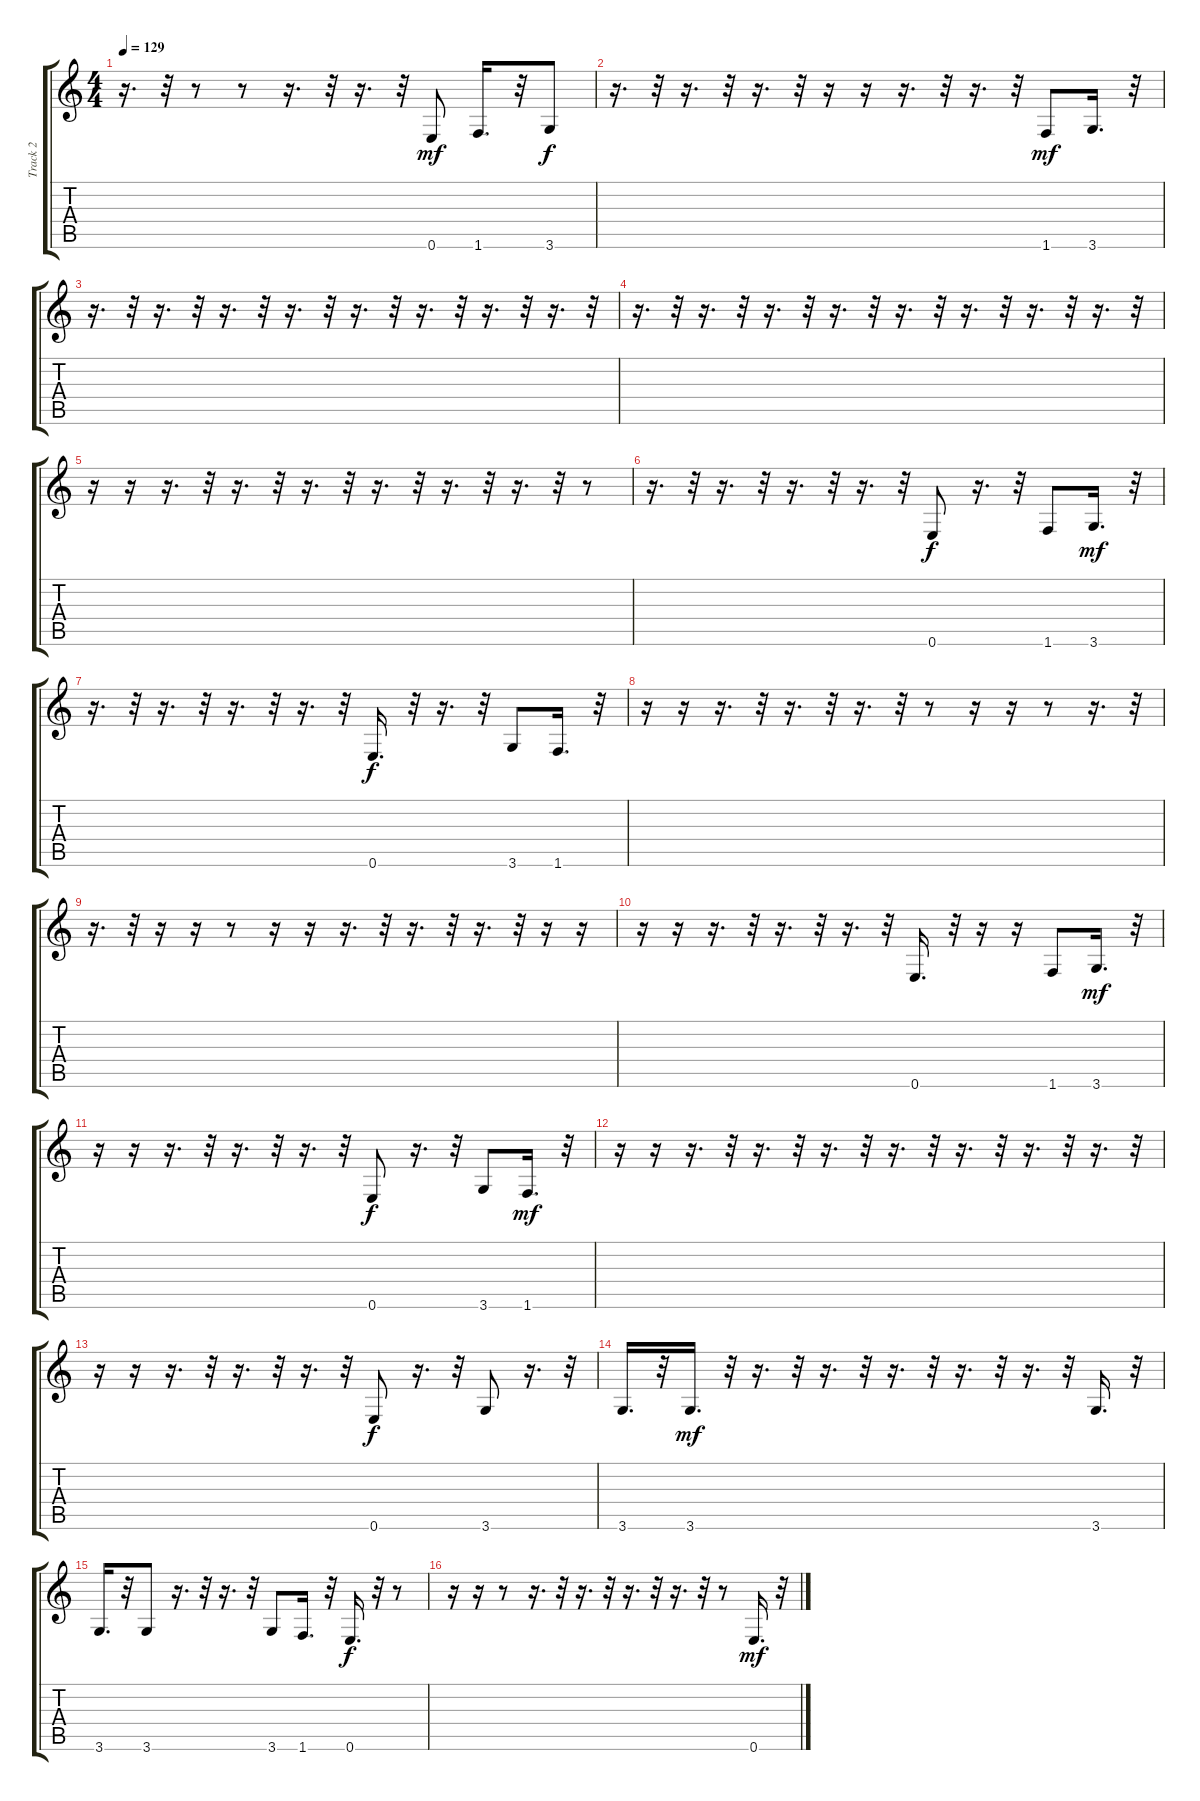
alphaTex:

\track ("Track 2" "Track 2") {instrument electricbassfinger}
\staff {score tabs}
\tuning (E4 B3 G3 D3 A2 E2) {hide}
\ts (4 4)
\tempo 129
\clef g2
\ks c
r.16{d dy mf} r.32 r.8 r.8 r.16{d} r.32 r.16{d} r.32 0.6.8 1.6.16{d} r.32 3.6.8{dy f} |
r.16{d} r.32 r.16{d} r.32 r.16{d} r.32 r.16 r.16 r.16{d} r.32 r.16{d} r.32 1.6.8{dy mf} 3.6.16{d} r.32 |
r.16{d} r.32 r.16{d} r.32 r.16{d} r.32 r.16{d} r.32 r.16{d} r.32 r.16{d} r.32 r.16{d} r.32 r.16{d} r.32 |
r.16{d} r.32 r.16{d} r.32 r.16{d} r.32 r.16{d} r.32 r.16{d} r.32 r.16{d} r.32 r.16{d} r.32 r.16{d} r.32 |
r.16 r.16 r.16{d} r.32 r.16{d} r.32 r.16{d} r.32 r.16{d} r.32 r.16{d} r.32 r.16{d} r.32 r.8 |
r.16{d} r.32 r.16{d} r.32 r.16{d} r.32 r.16{d} r.32 0.6.8{dy f} r.16{d} r.32 1.6.8 3.6.16{d dy mf} r.32 |
r.16{d} r.32 r.16{d} r.32 r.16{d} r.32 r.16{d} r.32 0.6.16{d dy f} r.32 r.16{d} r.32 3.6.8 1.6.16{d} r.32 |
r.16 r.16 r.16{d} r.32 r.16{d} r.32 r.16{d} r.32 r.8 r.16 r.16 r.8 r.16{d} r.32 |
r.16{d} r.32 r.16 r.16 r.8 r.16 r.16 r.16{d} r.32 r.16{d} r.32 r.16{d} r.32 r.16 r.16 |
r.16 r.16 r.16{d} r.32 r.16{d} r.32 r.16{d} r.32 0.6.16{d} r.32 r.16 r.16 1.6.8 3.6.16{d dy mf} r.32 |
r.16 r.16 r.16{d} r.32 r.16{d} r.32 r.16{d} r.32 0.6.8{dy f} r.16{d} r.32 3.6.8 1.6.16{d dy mf} r.32 |
r.16 r.16 r.16{d} r.32 r.16{d} r.32 r.16{d} r.32 r.16{d} r.32 r.16{d} r.32 r.16{d} r.32 r.16{d} r.32 |
r.16 r.16 r.16{d} r.32 r.16{d} r.32 r.16{d} r.32 0.6.8{dy f} r.16{d} r.32 3.6.8 r.16{d} r.32 |
3.6.16{d} r.32 3.6.16{d dy mf} r.32 r.16{d} r.32 r.16{d} r.32 r.16{d} r.32 r.16{d} r.32 r.16{d} r.32 3.6.16{d} r.32 |
3.6.16{d} r.32 3.6.8 r.16{d} r.32 r.16{d} r.32 3.6.8 1.6.16{d} r.32 0.6.16{d dy f} r.32 r.8 |
r.16 r.16 r.8 r.16{d} r.32 r.16{d} r.32 r.16{d} r.32 r.16{d} r.32 r.8 0.6.16{d dy mf} r.32
